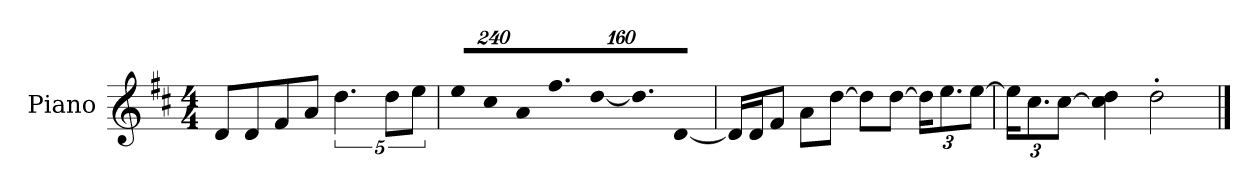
**kern
*part1
*staff1
*I"Piano
*I'P-no
*clefG2
*k[f#c#]
*M4/4
*MM90
=1
8d/L
8d/
8f#/
8a/J
5.dd\
10dd\L
10ee\J
=2
*Xbrackettup
!LO:N:vis=8
960%137ee/L
!LO:N:vis=8
960%137cc#/
!LO:N:vis=8
960%137a/
!LO:N:vis=8.
640%137ff#/
!LO:N:vis=16
[1920%137dd/K
!LO:N:vis=8.
640%137dd/]
!LO:N:vis=16
[1920%137d/Jk
=3
16d/LL]
16d/J
8f#/J
8a\L
[8dd\J
8dd\L]
[8dd\J
24dd\KL]
12.ee\
[12ee\J
=4
24ee\KL]
12.cc#\
[12cc#\J
4cc#\] 4dd\
2dd'\
==
*-
